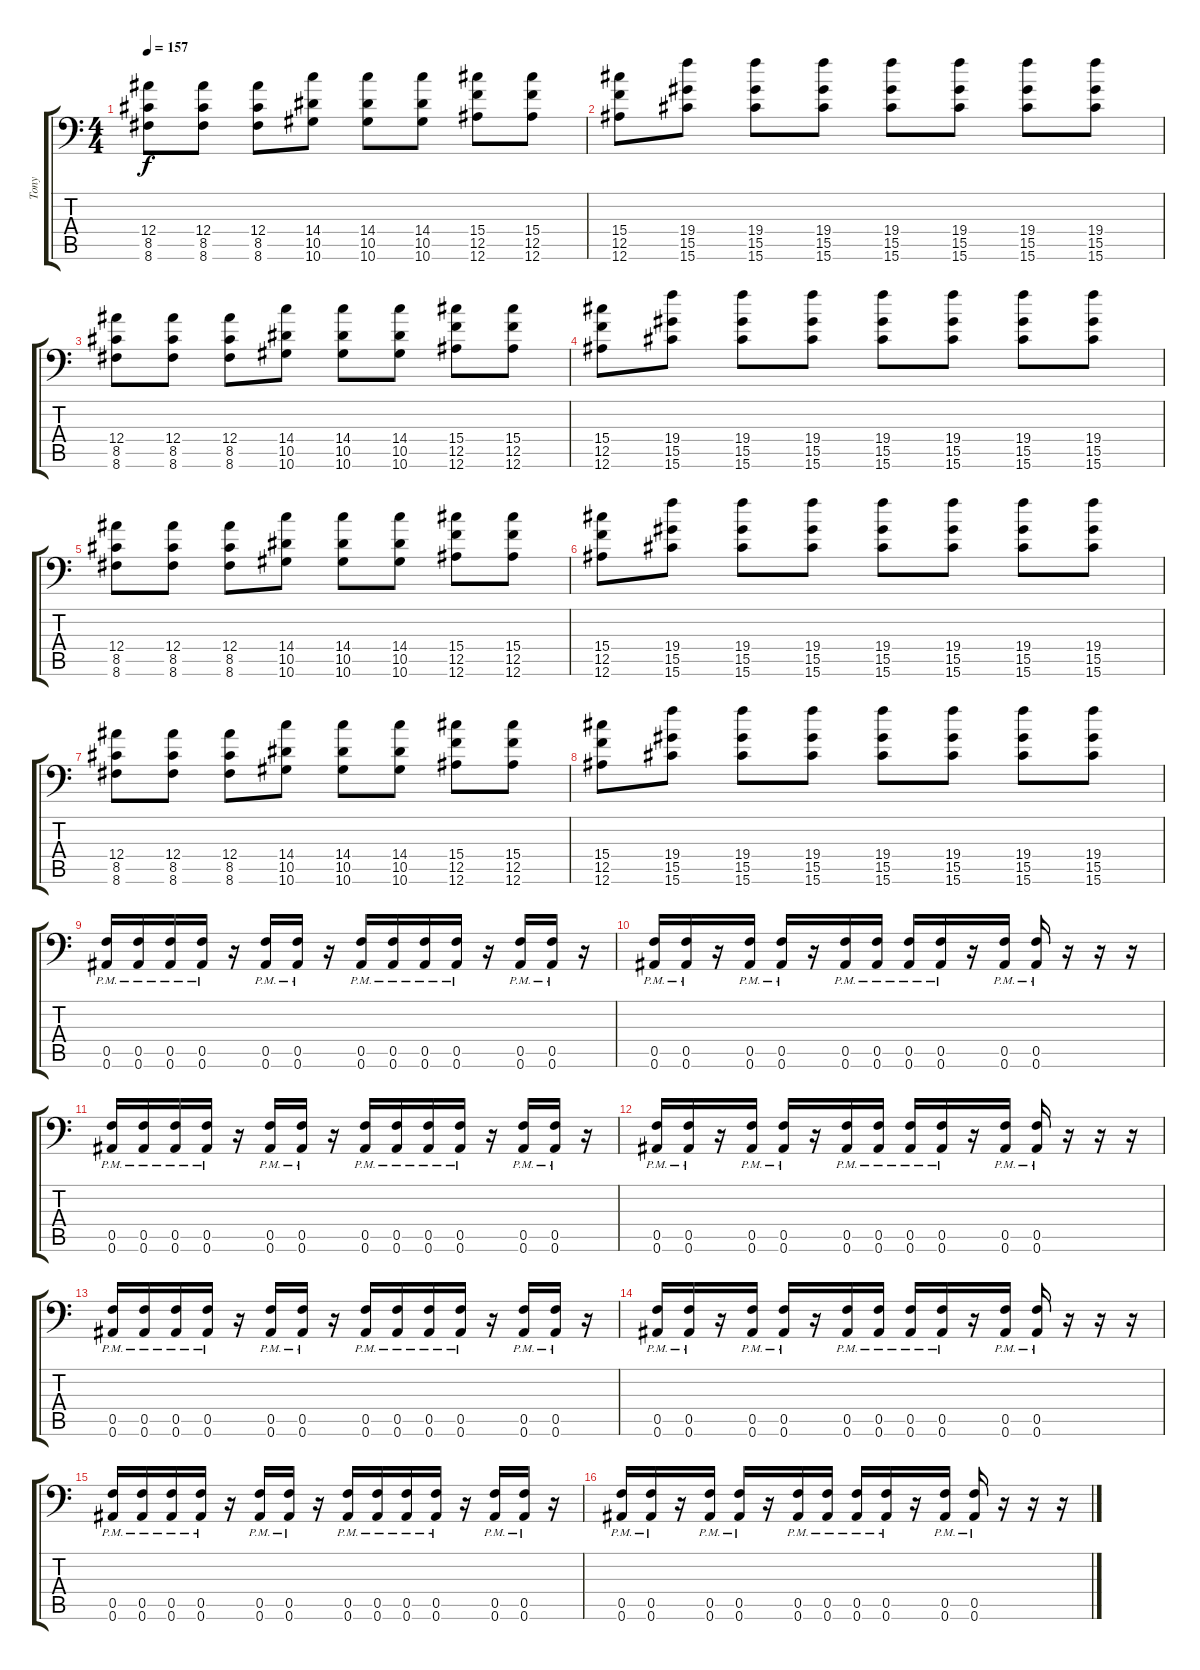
\track ("Tony" "Tony") {instrument distortionguitar}
\staff {score tabs}
\tuning (C4 G3 Eb3 Bb2 F2 Bb1) {hide}
\ts (4 4)
\tempo 157
\clef f4
\ks c
(12.4 8.5 8.6).8{dy f} (12.4 8.5 8.6).8 (12.4 8.5 8.6).8 (14.4 10.5 10.6).8 (14.4 10.5 10.6).8 (14.4 10.5 10.6).8 (15.4 12.5 12.6).8 (15.4 12.5 12.6).8 |
(15.4 12.5 12.6).8 (19.4 15.5 15.6).8 (19.4 15.5 15.6).8 (19.4 15.5 15.6).8 (19.4 15.5 15.6).8 (19.4 15.5 15.6).8 (19.4 15.5 15.6).8 (19.4 15.5 15.6).8 |
(12.4 8.5 8.6).8 (12.4 8.5 8.6).8 (12.4 8.5 8.6).8 (14.4 10.5 10.6).8 (14.4 10.5 10.6).8 (14.4 10.5 10.6).8 (15.4 12.5 12.6).8 (15.4 12.5 12.6).8 |
(15.4 12.5 12.6).8 (19.4 15.5 15.6).8 (19.4 15.5 15.6).8 (19.4 15.5 15.6).8 (19.4 15.5 15.6).8 (19.4 15.5 15.6).8 (19.4 15.5 15.6).8 (19.4 15.5 15.6).8 |
(12.4 8.5 8.6).8 (12.4 8.5 8.6).8 (12.4 8.5 8.6).8 (14.4 10.5 10.6).8 (14.4 10.5 10.6).8 (14.4 10.5 10.6).8 (15.4 12.5 12.6).8 (15.4 12.5 12.6).8 |
(15.4 12.5 12.6).8 (19.4 15.5 15.6).8 (19.4 15.5 15.6).8 (19.4 15.5 15.6).8 (19.4 15.5 15.6).8 (19.4 15.5 15.6).8 (19.4 15.5 15.6).8 (19.4 15.5 15.6).8 |
(12.4 8.5 8.6).8 (12.4 8.5 8.6).8 (12.4 8.5 8.6).8 (14.4 10.5 10.6).8 (14.4 10.5 10.6).8 (14.4 10.5 10.6).8 (15.4 12.5 12.6).8 (15.4 12.5 12.6).8 |
(15.4 12.5 12.6).8 (19.4 15.5 15.6).8 (19.4 15.5 15.6).8 (19.4 15.5 15.6).8 (19.4 15.5 15.6).8 (19.4 15.5 15.6).8 (19.4 15.5 15.6).8 (19.4 15.5 15.6).8 |
(0.5{pm} 0.6{pm}).16 (0.5{pm} 0.6{pm}).16 (0.5{pm} 0.6{pm}).16 (0.5{pm} 0.6{pm}).16 r.16 (0.5{pm} 0.6{pm}).16 (0.5{pm} 0.6{pm}).16 r.16 (0.5{pm} 0.6{pm}).16 (0.5{pm} 0.6{pm}).16 (0.5{pm} 0.6{pm}).16 (0.5{pm} 0.6{pm}).16 r.16 (0.5{pm} 0.6{pm}).16 (0.5{pm} 0.6{pm}).16 r.16 |
(0.5{pm} 0.6{pm}).16 (0.5{pm} 0.6{pm}).16 r.16 (0.5{pm} 0.6{pm}).16 (0.5{pm} 0.6{pm}).16 r.16 (0.5{pm} 0.6{pm}).16 (0.5{pm} 0.6{pm}).16 (0.5{pm} 0.6{pm}).16 (0.5{pm} 0.6{pm}).16 r.16 (0.5{pm} 0.6{pm}).16 (0.5{pm} 0.6{pm}).16 r.16 r.16 r.16 |
(0.5{pm} 0.6{pm}).16 (0.5{pm} 0.6{pm}).16 (0.5{pm} 0.6{pm}).16 (0.5{pm} 0.6{pm}).16 r.16 (0.5{pm} 0.6{pm}).16 (0.5{pm} 0.6{pm}).16 r.16 (0.5{pm} 0.6{pm}).16 (0.5{pm} 0.6{pm}).16 (0.5{pm} 0.6{pm}).16 (0.5{pm} 0.6{pm}).16 r.16 (0.5{pm} 0.6{pm}).16 (0.5{pm} 0.6{pm}).16 r.16 |
(0.5{pm} 0.6{pm}).16 (0.5{pm} 0.6{pm}).16 r.16 (0.5{pm} 0.6{pm}).16 (0.5{pm} 0.6{pm}).16 r.16 (0.5{pm} 0.6{pm}).16 (0.5{pm} 0.6{pm}).16 (0.5{pm} 0.6{pm}).16 (0.5{pm} 0.6{pm}).16 r.16 (0.5{pm} 0.6{pm}).16 (0.5{pm} 0.6{pm}).16 r.16 r.16 r.16 |
(0.5{pm} 0.6{pm}).16 (0.5{pm} 0.6{pm}).16 (0.5{pm} 0.6{pm}).16 (0.5{pm} 0.6{pm}).16 r.16 (0.5{pm} 0.6{pm}).16 (0.5{pm} 0.6{pm}).16 r.16 (0.5{pm} 0.6{pm}).16 (0.5{pm} 0.6{pm}).16 (0.5{pm} 0.6{pm}).16 (0.5{pm} 0.6{pm}).16 r.16 (0.5{pm} 0.6{pm}).16 (0.5{pm} 0.6{pm}).16 r.16 |
(0.5{pm} 0.6{pm}).16 (0.5{pm} 0.6{pm}).16 r.16 (0.5{pm} 0.6{pm}).16 (0.5{pm} 0.6{pm}).16 r.16 (0.5{pm} 0.6{pm}).16 (0.5{pm} 0.6{pm}).16 (0.5{pm} 0.6{pm}).16 (0.5{pm} 0.6{pm}).16 r.16 (0.5{pm} 0.6{pm}).16 (0.5{pm} 0.6{pm}).16 r.16 r.16 r.16 |
(0.5{pm} 0.6{pm}).16 (0.5{pm} 0.6{pm}).16 (0.5{pm} 0.6{pm}).16 (0.5{pm} 0.6{pm}).16 r.16 (0.5{pm} 0.6{pm}).16 (0.5{pm} 0.6{pm}).16 r.16 (0.5{pm} 0.6{pm}).16 (0.5{pm} 0.6{pm}).16 (0.5{pm} 0.6{pm}).16 (0.5{pm} 0.6{pm}).16 r.16 (0.5{pm} 0.6{pm}).16 (0.5{pm} 0.6{pm}).16 r.16 |
(0.5{pm} 0.6{pm}).16 (0.5{pm} 0.6{pm}).16 r.16 (0.5{pm} 0.6{pm}).16 (0.5{pm} 0.6{pm}).16 r.16 (0.5{pm} 0.6{pm}).16 (0.5{pm} 0.6{pm}).16 (0.5{pm} 0.6{pm}).16 (0.5{pm} 0.6{pm}).16 r.16 (0.5{pm} 0.6{pm}).16 (0.5{pm} 0.6{pm}).16 r.16 r.16 r.16
